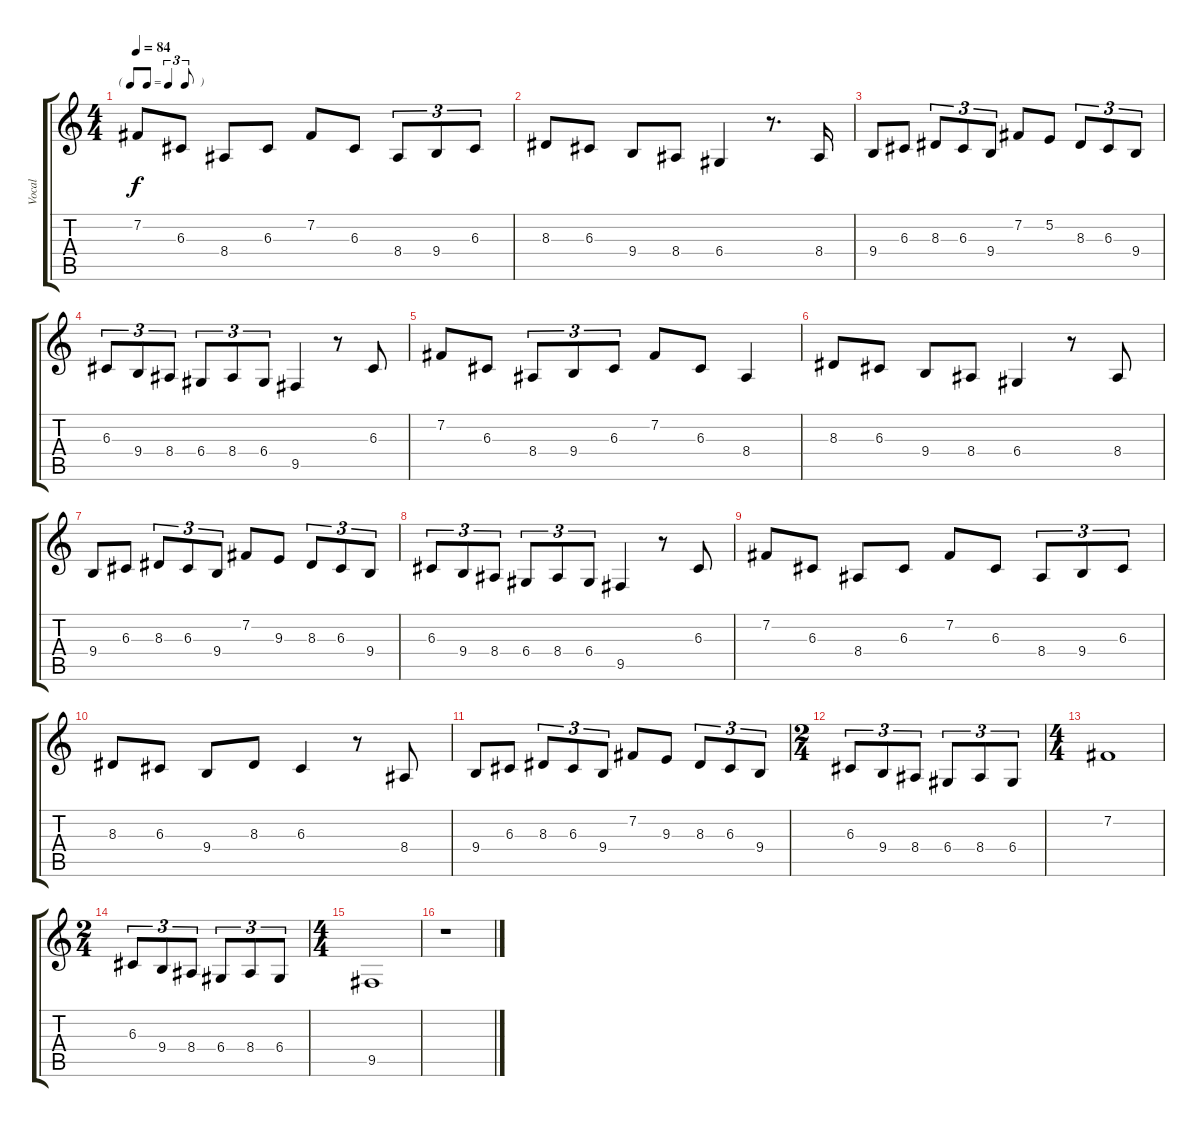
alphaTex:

\track ("Vocal" "Vocal") {instrument reedorgan}
\staff {score tabs}
\tuning (E4 B3 G3 D3 A2 E2) {hide}
\ts (4 4)
\tf triplet8th
\tempo 84
\clef g2
\ks c
7.2.8{dy f} 6.3.8 8.4.8 6.3.8 7.2.8 6.3.8 8.4.8{tu (3 2)} 9.4.8{tu (3 2)} 6.3.8{tu (3 2)} |
8.3.8 6.3.8 9.4.8 8.4.8 6.4.4 r.8{d} 8.4.16 |
9.4.8 6.3.8 8.3.8{tu (3 2)} 6.3.8{tu (3 2)} 9.4.8{tu (3 2)} 7.2.8 5.2.8 8.3.8{tu (3 2)} 6.3.8{tu (3 2)} 9.4.8{tu (3 2)} |
6.3.8{tu (3 2)} 9.4.8{tu (3 2)} 8.4.8{tu (3 2)} 6.4.8{tu (3 2)} 8.4.8{tu (3 2)} 6.4.8{tu (3 2)} 9.5.4 r.8 6.3.8 |
7.2.8 6.3.8 8.4.8{tu (3 2)} 9.4.8{tu (3 2)} 6.3.8{tu (3 2)} 7.2.8 6.3.8 8.4.4 |
8.3.8 6.3.8 9.4.8 8.4.8 6.4.4 r.8 8.4.8 |
9.4.8 6.3.8 8.3.8{tu (3 2)} 6.3.8{tu (3 2)} 9.4.8{tu (3 2)} 7.2.8 9.3.8 8.3.8{tu (3 2)} 6.3.8{tu (3 2)} 9.4.8{tu (3 2)} |
6.3.8{tu (3 2)} 9.4.8{tu (3 2)} 8.4.8{tu (3 2)} 6.4.8{tu (3 2)} 8.4.8{tu (3 2)} 6.4.8{tu (3 2)} 9.5.4 r.8 6.3.8 |
7.2.8 6.3.8 8.4.8 6.3.8 7.2.8 6.3.8 8.4.8{tu (3 2)} 9.4.8{tu (3 2)} 6.3.8{tu (3 2)} |
8.3.8 6.3.8 9.4.8 8.3.8 6.3.4 r.8 8.4.8 |
9.4.8 6.3.8 8.3.8{tu (3 2)} 6.3.8{tu (3 2)} 9.4.8{tu (3 2)} 7.2.8 9.3.8 8.3.8{tu (3 2)} 6.3.8{tu (3 2)} 9.4.8{tu (3 2)} |
\ts (2 4)
6.3.8{tu (3 2)} 9.4.8{tu (3 2)} 8.4.8{tu (3 2)} 6.4.8{tu (3 2)} 8.4.8{tu (3 2)} 6.4.8{tu (3 2)} |
\ts (4 4)
7.2.1 |
\ts (2 4)
6.3.8{tu (3 2)} 9.4.8{tu (3 2)} 8.4.8{tu (3 2)} 6.4.8{tu (3 2)} 8.4.8{tu (3 2)} 6.4.8{tu (3 2)} |
\ts (4 4)
9.5.1 |
r.1
